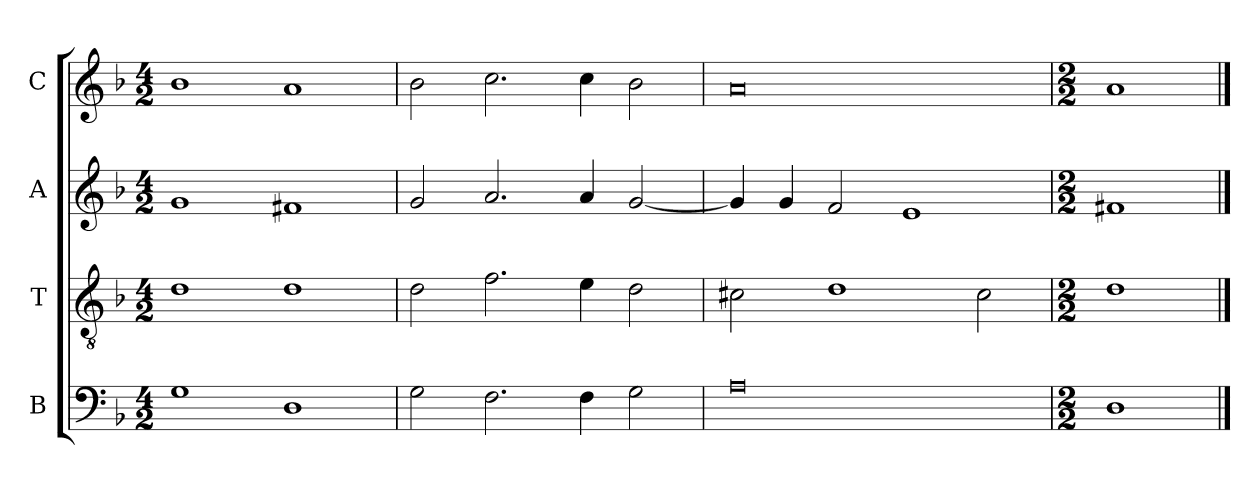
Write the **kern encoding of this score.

**kern	**kern	**kern	**kern
*part4	*part3	*part2	*part1
*staff4	*staff3	*staff2	*staff1
*I"B	*I"T	*I"A	*I"C
*I'B	*I'T	*I'A	*I'C
!!LO:PB:g=z
*clefF4	*clefGv2	*clefG2	*clefG2
*	*ITrd7c12	*	*
*k[b-]	*k[b-]	*k[b-]	*k[b-]
*F:	*F:	*F:	*F:
*M4/2	*M4/2	*M4/2	*M4/2
=1	=1	=1	=1
1Gi	1Di	1gi	1b-i
1Di	1Di	1f#Xi	1ai
=2	=2	=2	=2
2Gi\	2Di\	2gi/	2b-i\
2.Fi\	2.Fi\	2.ai/	2.cci\
4Fi\	4Ei\	4ai/	4cci\
2Gi\	2Di\	[<2gi/	2b-i\
=3	=3	=3	=3
0Ai	2C#Xi\	4gi/]	0ai
.	.	4gi/	.
.	1Di	2fi/	.
.	.	1ei	.
.	2C#i\	.	.
=4	=4	=4	=4
*M2/2	*M2/2	*M2/2	*M2/2
1Di	1Di	1f#Xi	1ai
==	==	==	==
*-	*-	*-	*-
